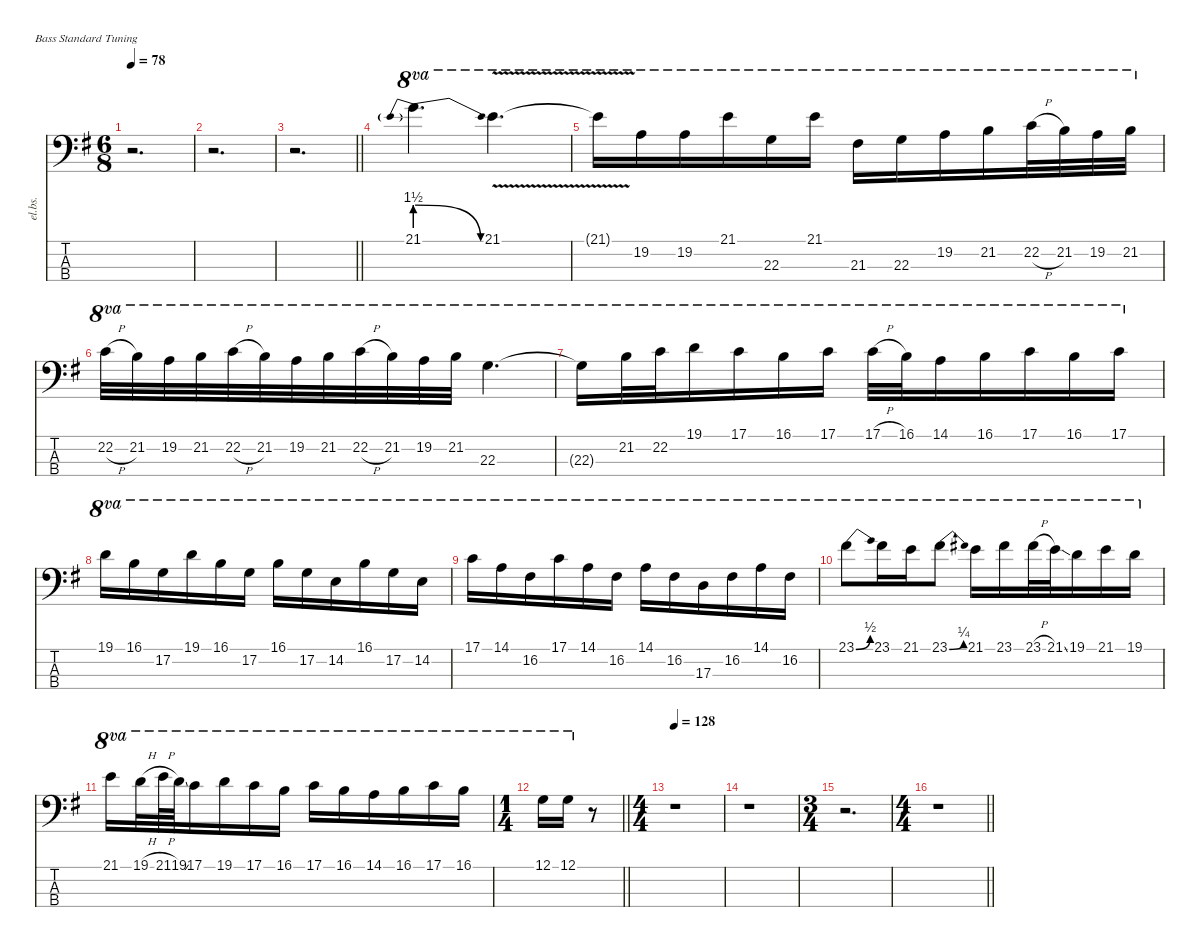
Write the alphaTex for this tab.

\defaultSystemsLayout 4
\hideDynamics
\bracketExtendMode nobrackets
\otherSystemsTrackNameOrientation horizontal
\track ("Lead Cliff I" "el.bs.") {instrument electricbassfinger}
\staff {score tabs}
\tuning (G2 D2 A1 E1)
\ts (6 8)
\tempo 78
\clef f4
\ks eminor
r.2{d dy f beam Down} |
r.2{d beam Down} |
\barLineRight lightlight
r.2{d beam Down} |
21.1{be (prebendrelease 0 6 60 0)}.4{d ot 8va instrument overdrivenguitar beam Down} 21.1{v acc forcenatural}.4{d ot 8va beam Down} |
21.1{v t acc forcenatural}.16{ot 8va beam Down} 19.2{acc forcenatural}.16{ot 8va beam Down} 19.2{acc forcenatural}.16{ot 8va beam Down} 21.1{acc forcenatural}.16{ot 8va beam Down} 22.3{acc forcenatural}.16{ot 8va beam Down} 21.1{acc forcenatural}.16{ot 8va beam Down} 21.3{acc #}.16{ot 8va beam Down} 22.3{acc forcenatural}.16{ot 8va beam Down} 19.2{acc forcenatural}.16{ot 8va beam Down} 21.2{acc forcenatural}.16{ot 8va beam Down} 22.2{h acc forcenatural}.32{ot 8va beam Down} 21.2{acc forcenatural}.32{ot 8va beam Down} 19.2{acc forcenatural}.32{ot 8va beam Down} 21.2{acc forcenatural}.32{ot 8va beam Down} |
22.2{h acc forcenatural}.32{ot 8va beam Down} 21.2{acc forcenatural}.32{ot 8va beam Down} 19.2{acc forcenatural}.32{ot 8va beam Down} 21.2{acc forcenatural}.32{ot 8va beam Down} 22.2{h acc forcenatural}.32{ot 8va beam Down} 21.2{acc forcenatural}.32{ot 8va beam Down} 19.2{acc forcenatural}.32{ot 8va beam Down} 21.2{acc forcenatural}.32{ot 8va beam Down} 22.2{h acc forcenatural}.32{ot 8va beam Down} 21.2{acc forcenatural}.32{ot 8va beam Down} 19.2{acc forcenatural}.32{ot 8va beam Down} 21.2{acc forcenatural}.32{ot 8va beam Down} 22.3{acc forcenatural}.4{d ot 8va beam Down} |
22.3{t acc forcenatural}.16{ot 8va beam Down} 21.2{acc forcenatural}.32{ot 8va beam Down} 22.2{acc forcenatural}.32{ot 8va beam Down} 19.1{acc forcenatural}.16{ot 8va beam Down} 17.1{acc forcenatural}.16{ot 8va beam Down} 16.1{acc forcenatural}.16{ot 8va beam Down} 17.1{acc forcenatural}.16{ot 8va beam Down} 17.1{h acc forcenatural}.32{ot 8va beam Down} 16.1{acc forcenatural}.32{ot 8va beam Down} 14.1{acc forcenatural}.16{ot 8va beam Down} 16.1{acc forcenatural}.16{ot 8va beam Down} 17.1{acc forcenatural}.16{ot 8va beam Down} 16.1{acc forcenatural}.16{ot 8va beam Down} 17.1{acc forcenatural}.16{ot 8va beam Down} |
19.1{acc forcenatural}.16{ot 8va beam Down} 16.1{acc forcenatural}.16{ot 8va beam Down} 17.2{acc forcenatural}.16{ot 8va beam Down} 19.1{acc forcenatural}.16{ot 8va beam Down} 16.1{acc forcenatural}.16{ot 8va beam Down} 17.2{acc forcenatural}.16{ot 8va beam Down} 16.1{acc forcenatural}.16{ot 8va beam Down} 17.2{acc forcenatural}.16{ot 8va beam Down} 14.2{acc forcenatural}.16{ot 8va beam Down} 16.1{acc forcenatural}.16{ot 8va beam Down} 17.2{acc forcenatural}.16{ot 8va beam Down} 14.2{acc forcenatural}.16{ot 8va beam Down} |
17.1{acc forcenatural}.16{ot 8va beam Down} 14.1{acc forcenatural}.16{ot 8va beam Down} 16.2{acc #}.16{ot 8va beam Down} 17.1{acc forcenatural}.16{ot 8va beam Down} 14.1{acc forcenatural}.16{ot 8va beam Down} 16.2{acc #}.16{ot 8va beam Down} 14.1{acc forcenatural}.16{ot 8va beam Down} 16.2{acc #}.16{ot 8va beam Down} 17.3{acc forcenatural}.16{ot 8va beam Down} 16.2{acc #}.16{ot 8va beam Down} 14.1{acc forcenatural}.16{ot 8va beam Down} 16.2{acc #}.16{ot 8va beam Down} |
23.1{be (bend 0 0 30 2) acc #}.8{ot 8va beam Down} 23.1{acc #}.16{ot 8va beam Down} 21.1{acc forcenatural}.16{ot 8va beam Down} 23.1{be (bend 0 0 30 1) acc #}.8{ot 8va beam Down} 21.1{acc forcenatural}.16{ot 8va beam Down} 23.1{acc #}.16{ot 8va beam Down} 23.1{h acc #}.32{ot 8va beam Down} 21.1{ss acc forcenatural}.32{ot 8va beam Down} 19.1{acc forcenatural}.16{ot 8va beam Down} 21.1{acc forcenatural}.16{ot 8va beam Down} 19.1{acc forcenatural}.16{ot 8va beam Down} |
21.1{acc forcenatural}.16{ot 8va beam Down} 19.1{h acc forcenatural}.32{ot 8va beam Down} 21.1{h acc forcenatural}.64{ot 8va beam Down} 19.1{ss acc forcenatural}.64{ot 8va beam Down} 17.1{acc forcenatural}.16{ot 8va beam Down} 19.1{acc forcenatural}.16{ot 8va beam Down} 17.1{acc forcenatural}.16{ot 8va beam Down} 16.1{acc forcenatural}.16{ot 8va beam Down} 17.1{acc forcenatural}.16{ot 8va beam Down} 16.1{acc forcenatural}.16{ot 8va beam Down} 14.1{acc forcenatural}.16{ot 8va beam Down} 16.1{acc forcenatural}.16{ot 8va beam Down} 17.1{acc forcenatural}.16{ot 8va beam Down} 16.1{acc forcenatural}.16{ot 8va beam Down} |
\ts (1 4)
\beaming (8 2)
\barLineRight lightlight
12.1{acc forcenatural}.16{ot 8va beam Down} 12.1{acc forcenatural}.16{ot 8va beam Down} r.8{beam Down} |
\ts (4 4)
\beaming (8 2 2 2 2)
\tempo 128
r.1{beam Down} |
r.1{beam Down} |
\ts (3 4)
\beaming (8 2 2 2)
r.2{d beam Down} |
\ts (4 4)
\beaming (8 2 2 2 2)
\barLineRight lightlight
r.1{beam Down}
